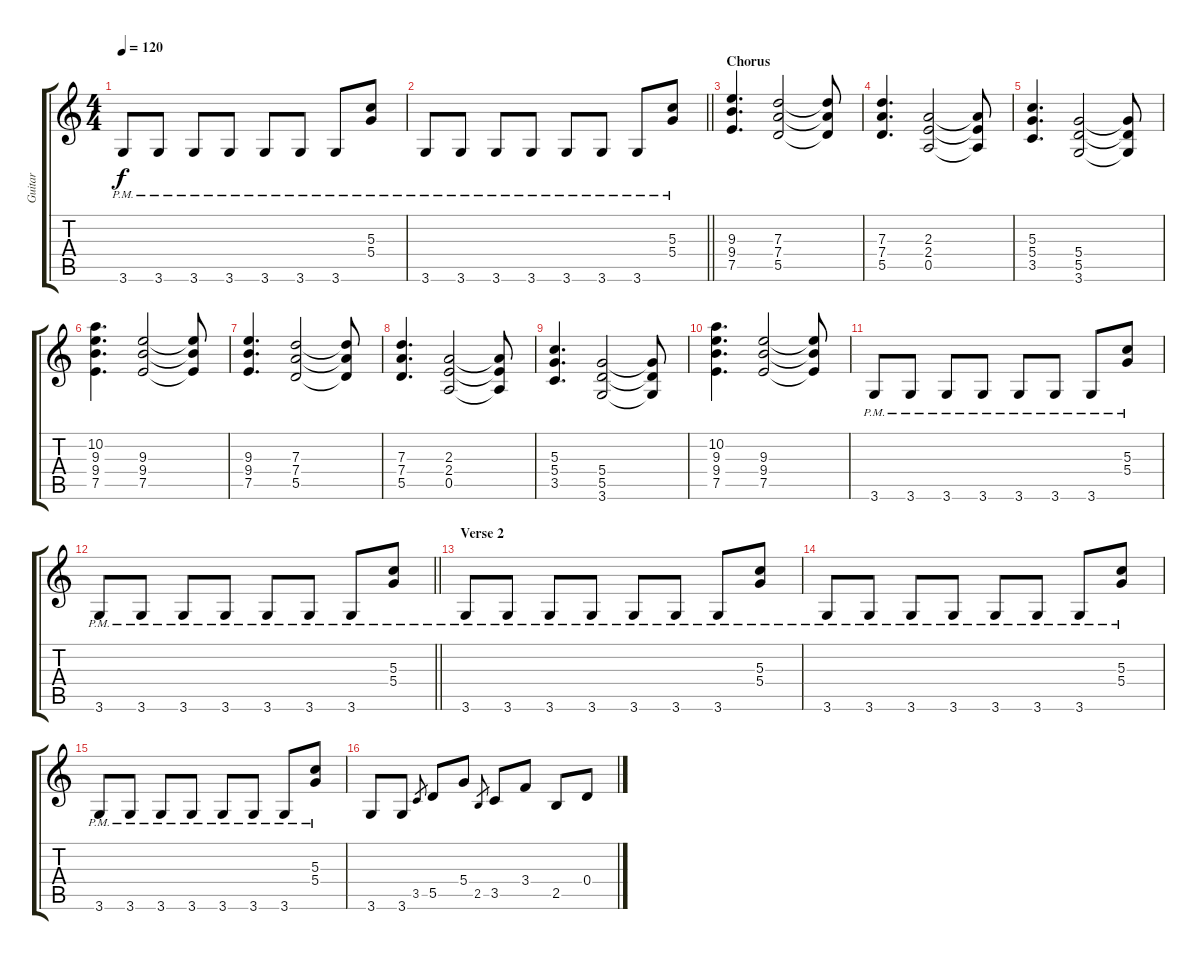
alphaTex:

\track ("Guitar" "Guitar") {instrument distortionguitar}
\staff {score tabs}
\tuning (E4 B3 G3 D3 A2 E2) {hide}
\ts (4 4)
\tempo 120
\clef g2
\ks c
3.6{pm}.8{dy f} 3.6{pm}.8 3.6{pm}.8 3.6{pm}.8 3.6{pm}.8 3.6{pm}.8 3.6{pm}.8 (5.3{pm} 5.4{pm}).8 |
\barLineRight lightlight
3.6{pm}.8 3.6{pm}.8 3.6{pm}.8 3.6{pm}.8 3.6{pm}.8 3.6{pm}.8 3.6{pm}.8 (5.3{pm} 5.4{pm}).8 |
\section ("" "Chorus")
(9.3 9.4 7.5).4{d} (7.3 7.4 5.5).2 (7.3{t} 7.4{t} 5.5{t}).8 |
(7.3 7.4 5.5).4{d} (2.3 2.4 0.5).2 (2.3{t} 2.4{t} 0.5{t}).8 |
(5.3 5.4 3.5).4{d} (5.4 5.5 3.6).2 (5.4{t} 5.5{t} 3.6{t}).8 |
(10.2 9.3 9.4 7.5).4{d} (9.3 9.4 7.5).2 (9.3{t} 9.4{t} 7.5{t}).8 |
(9.3 9.4 7.5).4{d} (7.3 7.4 5.5).2 (7.3{t} 7.4{t} 5.5{t}).8 |
(7.3 7.4 5.5).4{d} (2.3 2.4 0.5).2 (2.3{t} 2.4{t} 0.5{t}).8 |
(5.3 5.4 3.5).4{d} (5.4 5.5 3.6).2 (5.4{t} 5.5{t} 3.6{t}).8 |
(10.2 9.3 9.4 7.5).4{d} (9.3 9.4 7.5).2 (9.3{t} 9.4{t} 7.5{t}).8 |
3.6{pm}.8 3.6{pm}.8 3.6{pm}.8 3.6{pm}.8 3.6{pm}.8 3.6{pm}.8 3.6{pm}.8 (5.3{pm} 5.4{pm}).8 |
\barLineRight lightlight
3.6{pm}.8 3.6{pm}.8 3.6{pm}.8 3.6{pm}.8 3.6{pm}.8 3.6{pm}.8 3.6{pm}.8 (5.3{pm} 5.4{pm}).8 |
\section ("" "Verse 2")
3.6{pm}.8 3.6{pm}.8 3.6{pm}.8 3.6{pm}.8 3.6{pm}.8 3.6{pm}.8 3.6{pm}.8 (5.3{pm} 5.4{pm}).8 |
3.6{pm}.8 3.6{pm}.8 3.6{pm}.8 3.6{pm}.8 3.6{pm}.8 3.6{pm}.8 3.6{pm}.8 (5.3{pm} 5.4{pm}).8 |
3.6{pm}.8 3.6{pm}.8 3.6{pm}.8 3.6{pm}.8 3.6{pm}.8 3.6{pm}.8 3.6{pm}.8 (5.3{pm} 5.4{pm}).8 |
3.6.8 3.6.8 3.5.8{gr} 5.5.8 5.4.8 2.5.8{gr} 3.5.8 3.4.8 2.5.8 0.4.8
